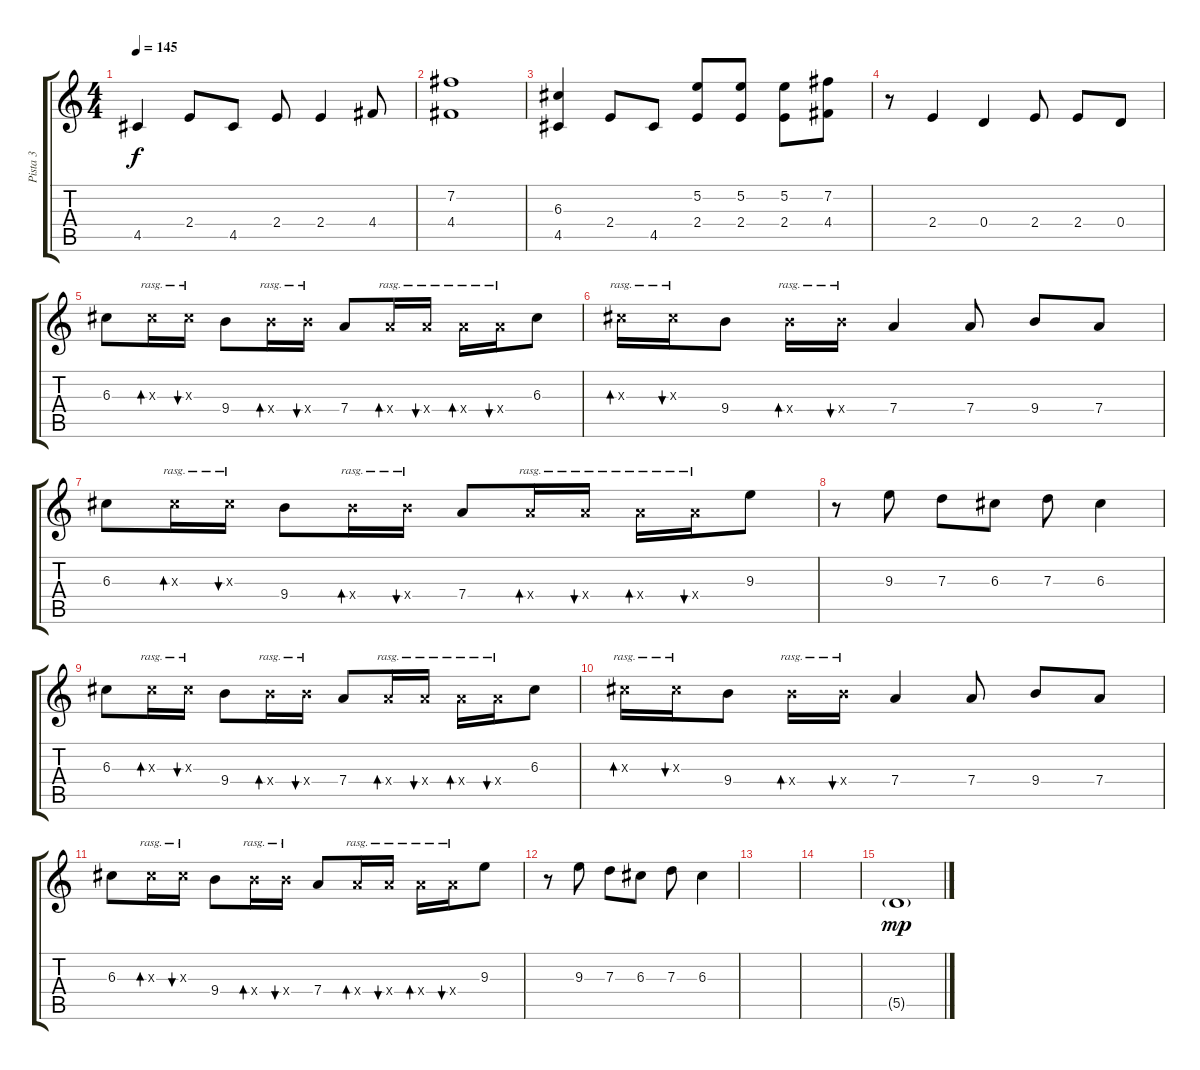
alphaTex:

\track ("Pista 3" "Pista 3") {instrument electricguitarmuted}
\staff {score tabs}
\tuning (E4 B3 G3 D3 A2 E2) {hide}
\ts (4 4)
\tempo 145
\clef g2
\ks c
4.5.4{dy f} 2.4.8 4.5.8 2.4.8 2.4.4 4.4.8 |
(7.2 4.4).1 |
(6.3 4.5).4 2.4.8 4.5.8 (5.2 2.4).8 (5.2 2.4).8 (5.2 2.4).8 (7.2 4.4).8 |
r.8 2.4.4 0.4.4 2.4.8 2.4.8 0.4.8 |
6.3.8 6.3{x}.16{bd 30 rasg ii} 6.3{x}.16{bu 30 rasg ii} 9.4.8 9.4{x}.16{bd 30 rasg ii} 9.4{x}.16{bu 30 rasg ii} 7.4.8 7.4{x}.16{bd 30 rasg ii} 7.4{x}.16{bu 30 rasg ii} 7.4{x}.16{bd 30 rasg ii} 7.4{x}.16{bu 30 rasg ii} 6.3.8 |
6.3{x}.16{bd 30 rasg ii} 6.3{x}.16{bu 30 rasg ii} 9.4.8 9.4{x}.16{bd 30 rasg ii} 9.4{x}.16{bu 30 rasg ii} 7.4.4 7.4.8 9.4.8 7.4.8 |
6.3.8 6.3{x}.16{bd 30 rasg ii} 6.3{x}.16{bu 30 rasg ii} 9.4.8 9.4{x}.16{bd 30 rasg ii} 9.4{x}.16{bu 30 rasg ii} 7.4.8 7.4{x}.16{bd 30 rasg ii} 7.4{x}.16{bu 30 rasg ii} 7.4{x}.16{bd 30 rasg ii} 7.4{x}.16{bu 30 rasg ii} 9.3.8 |
r.8 9.3.8 7.3.8 6.3.8 7.3.8 6.3.4 |
6.3.8 6.3{x}.16{bd 30 rasg ii} 6.3{x}.16{bu 30 rasg ii} 9.4.8 9.4{x}.16{bd 30 rasg ii} 9.4{x}.16{bu 30 rasg ii} 7.4.8 7.4{x}.16{bd 30 rasg ii} 7.4{x}.16{bu 30 rasg ii} 7.4{x}.16{bd 30 rasg ii} 7.4{x}.16{bu 30 rasg ii} 6.3.8 |
6.3{x}.16{bd 30 rasg ii} 6.3{x}.16{bu 30 rasg ii} 9.4.8 9.4{x}.16{bd 30 rasg ii} 9.4{x}.16{bu 30 rasg ii} 7.4.4 7.4.8 9.4.8 7.4.8 |
6.3.8 6.3{x}.16{bd 30 rasg ii} 6.3{x}.16{bu 30 rasg ii} 9.4.8 9.4{x}.16{bd 30 rasg ii} 9.4{x}.16{bu 30 rasg ii} 7.4.8 7.4{x}.16{bd 30 rasg ii} 7.4{x}.16{bu 30 rasg ii} 7.4{x}.16{bd 30 rasg ii} 7.4{x}.16{bu 30 rasg ii} 9.3.8 |
r.8 9.3.8 7.3.8 6.3.8 7.3.8 6.3.4 |
|
|
5.5{g}.1{dy mp}
